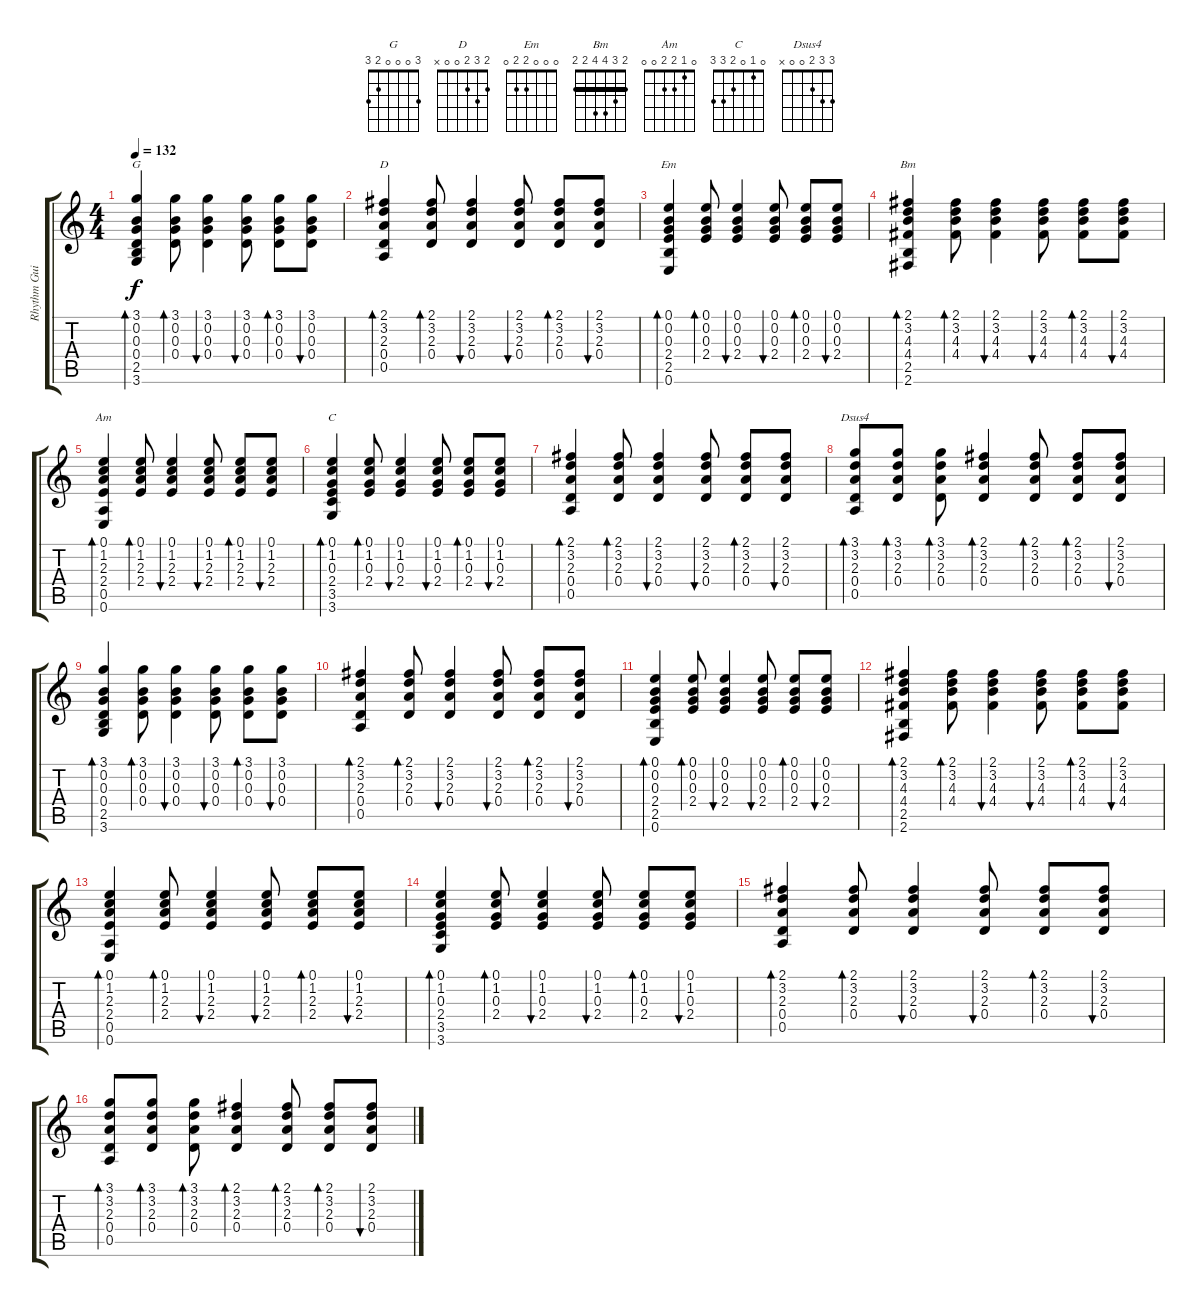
\track ("Rhythm Guitar" "Rhythm Gui") {instrument acousticguitarsteel}
\staff {score tabs}
\tuning (E4 B3 G3 D3 A2 E2) {hide}
\chord ("G" 3 0 0 0 2 3)
\chord ("D" 2 3 2 0 0 x)
\chord ("Em" 0 0 0 2 2 0)
\chord ("Bm" 2 3 4 4 2 2) {barre 2}
\chord ("Am" 0 1 2 2 0 0)
\chord ("C" 0 1 0 2 3 3)
\chord ("Dsus4" 3 3 2 0 0 x)
\ts (4 4)
\tempo 132
\clef g2
\ks c
(3.1 0.2 0.3 0.4 2.5 3.6).4{bd 120 ch "G" dy f instrument acousticguitarsteel} (3.1 0.2 0.3 0.4).8{bd 120} (3.1 0.2 0.3 0.4).4{bu 120} (3.1 0.2 0.3 0.4).8{bu 120} (3.1 0.2 0.3 0.4).8{bd 120} (3.1 0.2 0.3 0.4).8{bu 120} |
(2.1 3.2 2.3 0.4 0.5).4{bd 120 ch "D"} (2.1 3.2 2.3 0.4).8{bd 120} (2.1 3.2 2.3 0.4).4{bu 120} (2.1 3.2 2.3 0.4).8{bu 120} (2.1 3.2 2.3 0.4).8{bd 120} (2.1 3.2 2.3 0.4).8{bu 120} |
(0.1 0.2 0.3 2.4 2.5 0.6).4{bd 120 ch "Em"} (0.1 0.2 0.3 2.4).8{bd 120} (0.1 0.2 0.3 2.4).4{bu 120} (0.1 0.2 0.3 2.4).8{bu 120} (0.1 0.2 0.3 2.4).8{bd 120} (0.1 0.2 0.3 2.4).8{bu 120} |
(2.1 3.2 4.3 4.4 2.5 2.6).4{bd 120 ch "Bm"} (2.1 3.2 4.3 4.4).8{bd 120} (2.1 3.2 4.3 4.4).4{bu 120} (2.1 3.2 4.3 4.4).8{bu 120} (2.1 3.2 4.3 4.4).8{bd 120} (2.1 3.2 4.3 4.4).8{bu 120} |
(0.1 1.2 2.3 2.4 0.5 0.6).4{bd 120 ch "Am"} (0.1 1.2 2.3 2.4).8{bd 120} (0.1 1.2 2.3 2.4).4{bu 120} (0.1 1.2 2.3 2.4).8{bu 120} (0.1 1.2 2.3 2.4).8{bd 120} (0.1 1.2 2.3 2.4).8{bu 120} |
(0.1 1.2 0.3 2.4 3.5 3.6).4{bd 120 ch "C"} (0.1 1.2 0.3 2.4).8{bd 120} (0.1 1.2 0.3 2.4).4{bu 120} (0.1 1.2 0.3 2.4).8{bu 120} (0.1 1.2 0.3 2.4).8{bd 120} (0.1 1.2 0.3 2.4).8{bu 120} |
(2.1 3.2 2.3 0.4 0.5).4{bd 120} (2.1 3.2 2.3 0.4).8{bd 120} (2.1 3.2 2.3 0.4).4{bu 120} (2.1 3.2 2.3 0.4).8{bu 120} (2.1 3.2 2.3 0.4).8{bd 120} (2.1 3.2 2.3 0.4).8{bu 120} |
(3.1 3.2 2.3 0.4 0.5).8{bd 120 ch "Dsus4"} (3.1 3.2 2.3 0.4).8{bd 120} (3.1 3.2 2.3 0.4).8{bd 120} (2.1 3.2 2.3 0.4).4{bd 120} (2.1 3.2 2.3 0.4).8{bd 120} (2.1 3.2 2.3 0.4).8{bd 120} (2.1 3.2 2.3 0.4).8{bu 120} |
(3.1 0.2 0.3 0.4 2.5 3.6).4{bd 120} (3.1 0.2 0.3 0.4).8{bd 120} (3.1 0.2 0.3 0.4).4{bu 120} (3.1 0.2 0.3 0.4).8{bu 120} (3.1 0.2 0.3 0.4).8{bd 120} (3.1 0.2 0.3 0.4).8{bu 120} |
(2.1 3.2 2.3 0.4 0.5).4{bd 120} (2.1 3.2 2.3 0.4).8{bd 120} (2.1 3.2 2.3 0.4).4{bu 120} (2.1 3.2 2.3 0.4).8{bu 120} (2.1 3.2 2.3 0.4).8{bd 120} (2.1 3.2 2.3 0.4).8{bu 120} |
(0.1 0.2 0.3 2.4 2.5 0.6).4{bd 120} (0.1 0.2 0.3 2.4).8{bd 120} (0.1 0.2 0.3 2.4).4{bu 120} (0.1 0.2 0.3 2.4).8{bu 120} (0.1 0.2 0.3 2.4).8{bd 120} (0.1 0.2 0.3 2.4).8{bu 120} |
(2.1 3.2 4.3 4.4 2.5 2.6).4{bd 120} (2.1 3.2 4.3 4.4).8{bd 120} (2.1 3.2 4.3 4.4).4{bu 120} (2.1 3.2 4.3 4.4).8{bu 120} (2.1 3.2 4.3 4.4).8{bd 120} (2.1 3.2 4.3 4.4).8{bu 120} |
(0.1 1.2 2.3 2.4 0.5 0.6).4{bd 120} (0.1 1.2 2.3 2.4).8{bd 120} (0.1 1.2 2.3 2.4).4{bu 120} (0.1 1.2 2.3 2.4).8{bu 120} (0.1 1.2 2.3 2.4).8{bd 120} (0.1 1.2 2.3 2.4).8{bu 120} |
(0.1 1.2 0.3 2.4 3.5 3.6).4{bd 120} (0.1 1.2 0.3 2.4).8{bd 120} (0.1 1.2 0.3 2.4).4{bu 120} (0.1 1.2 0.3 2.4).8{bu 120} (0.1 1.2 0.3 2.4).8{bd 120} (0.1 1.2 0.3 2.4).8{bu 120} |
(2.1 3.2 2.3 0.4 0.5).4{bd 120} (2.1 3.2 2.3 0.4).8{bd 120} (2.1 3.2 2.3 0.4).4{bu 120} (2.1 3.2 2.3 0.4).8{bu 120} (2.1 3.2 2.3 0.4).8{bd 120} (2.1 3.2 2.3 0.4).8{bu 120} |
(3.1 3.2 2.3 0.4 0.5).8{bd 120} (3.1 3.2 2.3 0.4).8{bd 120} (3.1 3.2 2.3 0.4).8{bd 120} (2.1 3.2 2.3 0.4).4{bd 120} (2.1 3.2 2.3 0.4).8{bd 120} (2.1 3.2 2.3 0.4).8{bd 120} (2.1 3.2 2.3 0.4).8{bu 120}
